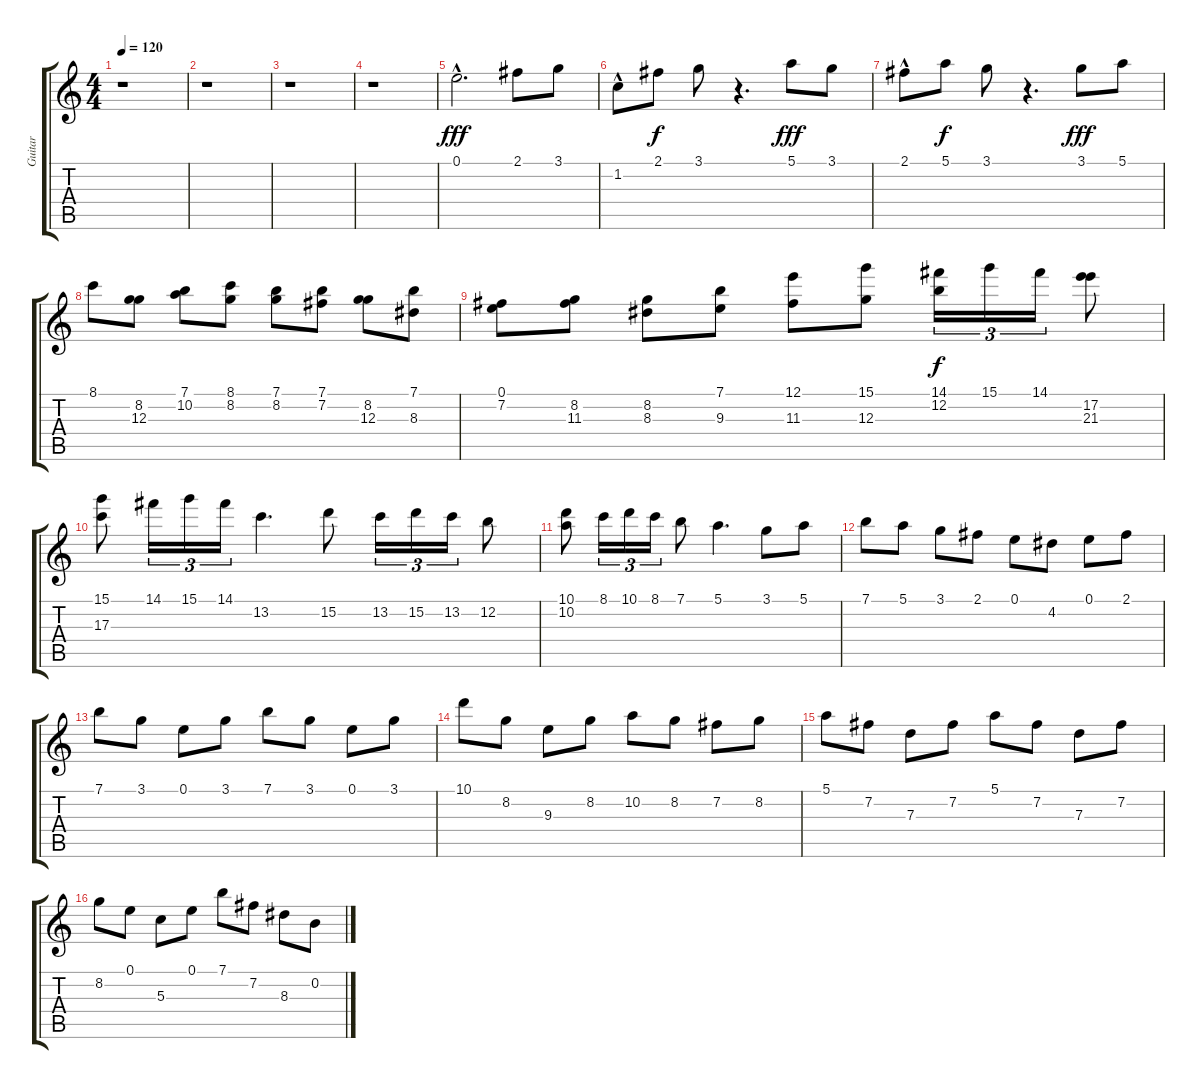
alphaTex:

\track ("Guitar" "Guitar") {instrument overdrivenguitar}
\staff {score tabs}
\tuning (E4 B3 G3 D3 A2 E2) {hide}
\ts (4 4)
\tempo 120
\clef g2
\ks c
r.1{dy fff} |
r.1 |
r.1 |
r.1 |
0.1{hac}.2{d} 2.1.8 3.1.8 |
1.2{hac}.8 2.1.8{dy f} 3.1.8 r.4{d} 5.1.8{dy fff} 3.1.8 |
2.1{hac}.8 5.1.8{dy f} 3.1.8 r.4{d} 3.1.8{dy fff} 5.1.8 |
8.1.8 (8.2 12.3).8 (7.1 10.2).8 (8.1 8.2).8 (7.1 8.2).8 (7.1 7.2).8 (8.2 12.3).8 (7.1 8.3).8 |
(0.1 7.2).8 (8.2 11.3).8 (8.2 8.3).8 (7.1 9.3).8 (12.1 11.3).8 (15.1 12.3).8 (14.1 12.2).16{tu (3 2) dy f} 15.1.16{tu (3 2)} 14.1.16{tu (3 2)} (17.2 21.3).8 |
(15.1 17.3).8 14.1.16{tu (3 2)} 15.1.16{tu (3 2)} 14.1.16{tu (3 2)} 13.2.4{d} 15.2.8 13.2.16{tu (3 2)} 15.2.16{tu (3 2)} 13.2.16{tu (3 2)} 12.2.8 |
(10.1 10.2).8 8.1.16{tu (3 2)} 10.1.16{tu (3 2)} 8.1.16{tu (3 2)} 7.1.8 5.1.4{d} 3.1.8 5.1.8 |
7.1.8 5.1.8 3.1.8 2.1.8 0.1.8 4.2.8 0.1.8 2.1.8 |
7.1.8 3.1.8 0.1.8 3.1.8 7.1.8 3.1.8 0.1.8 3.1.8 |
10.1.8 8.2.8 9.3.8 8.2.8 10.2.8 8.2.8 7.2.8 8.2.8 |
5.1.8 7.2.8 7.3.8 7.2.8 5.1.8 7.2.8 7.3.8 7.2.8 |
8.2.8 0.1.8 5.3.8 0.1.8 7.1.8 7.2.8 8.3.8 0.2.8
